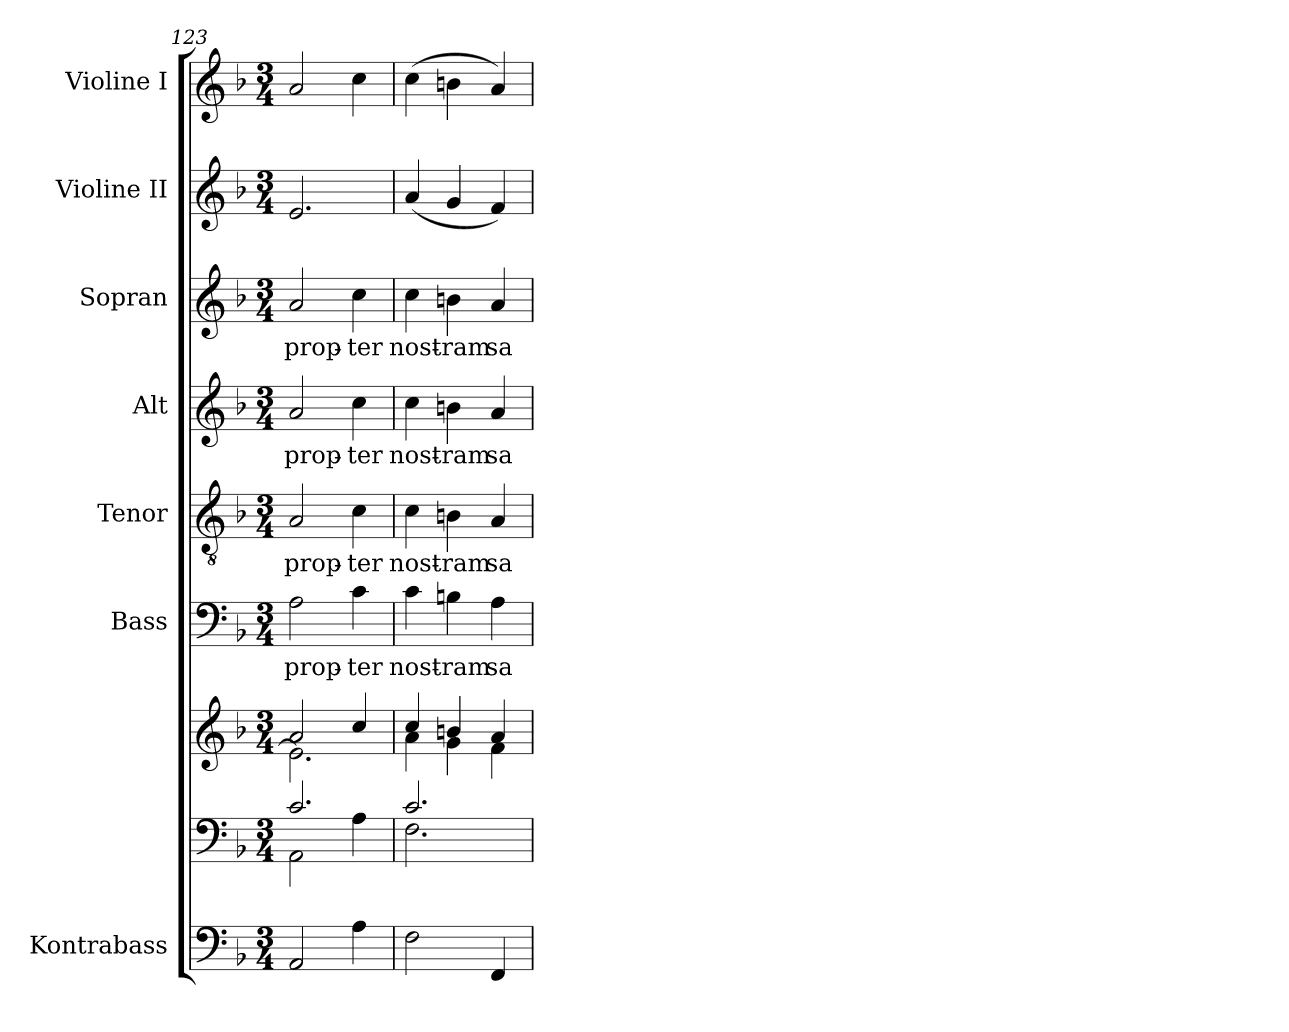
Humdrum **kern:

**kern	**kern	**kern	**kern	**text	**kern	**text	**kern	**text	**kern	**text	**kern	**kern
*part8	*part7	*part7	*part6	*part6	*part5	*part5	*part4	*part4	*part3	*part3	*part2	*part1
*staff9	*staff8	*staff7	*staff6	*staff6	*staff5	*staff5	*staff4	*staff4	*staff3	*staff3	*staff2	*staff1
*I"Kontrabass	*	*	*I"Bass	*	*I"Tenor	*	*I"Alt	*	*I"Sopran	*	*I"Violine II	*I"Violine I
*I'Kb.	*	*	*I'B.	*	*I'T.	*	*I'A.	*	*I'S.	*	*I'Vl. II	*I'Vl. I
!!LO:PB:g=z
*clefF4	*clefF4	*clefG2	*clefF4	*	*clefGv2	*	*clefG2	*	*clefG2	*	*clefG2	*clefG2
*ITrd7c12	*	*	*	*	*	*	*	*	*	*	*	*
*k[b-]	*k[b-]	*k[b-]	*k[b-]	*	*k[b-]	*	*k[b-]	*	*k[b-]	*	*k[b-]	*k[b-]
*F:	*F:	*F:	*F:	*	*F:	*	*F:	*	*F:	*	*F:	*F:
*M3/4	*M3/4	*M3/4	*M3/4	*	*M3/4	*	*M3/4	*	*M3/4	*	*M3/4	*M3/4
=123	=123	=123	=123	=123	=123	=123	=123	=123	=123	=123	=123	=123
*	*^	*^	*	*	*	*	*	*	*	*	*	*
!	!	!	!	!	!	!LO:LY:b	!	!LO:LY:b	!	!LO:LY:b	!	!LO:LY:b	!	!
2AAA/	2.c/	2AA\	2a/	2.e\]	2A\	prop-	2A/	prop-	2a/	prop-	2a/	prop-	2.e/	2a/
!	!	!	!	!	!	!LO:LY:b	!	!LO:LY:b	!	!LO:LY:b	!	!LO:LY:b	!	!
4AA\	.	4A\	4cc/	.	4c\	-ter	4c\	-ter	4cc\	-ter	4cc\	-ter	.	4cc\
=124	=124	=124	=124	=124	=124	=124	=124	=124	=124	=124	=124	=124	=124	=124
!	!	!	!	!	!	!LO:LY:b	!	!LO:LY:b	!	!LO:LY:b	!	!LO:LY:b	!	!
2FF\	2.c/	2.F\	4cc/	4a\	4c\	nost-	4c\	nost-	4cc\	nost-	4cc\	nost-	(<4a/	(>4cc\
!	!	!	!	!	!	!LO:LY:b	!	!LO:LY:b	!	!LO:LY:b	!	!LO:LY:b	!	!
.	.	.	4bn/	4g\	4Bn\	-ram	4Bn\	-ram	4bn\	-ram	4bn\	-ram	4g/	4bn\
!	!	!	!	!	!	!LO:LY:b	!	!LO:LY:b	!	!LO:LY:b	!	!LO:LY:b	!	!
4FFF/	.	.	4a/	4f\	4A\	sa-	4A/	sa-	4a/	sa-	4a/	sa-	4f/)	4a/)
*	*v	*v	*	*	*	*	*	*	*	*	*	*	*	*
*	*	*v	*v	*	*	*	*	*	*	*	*	*	*
=	=	=	=	=	=	=	=	=	=	=	=	=
*-	*-	*-	*-	*-	*-	*-	*-	*-	*-	*-	*-	*-
